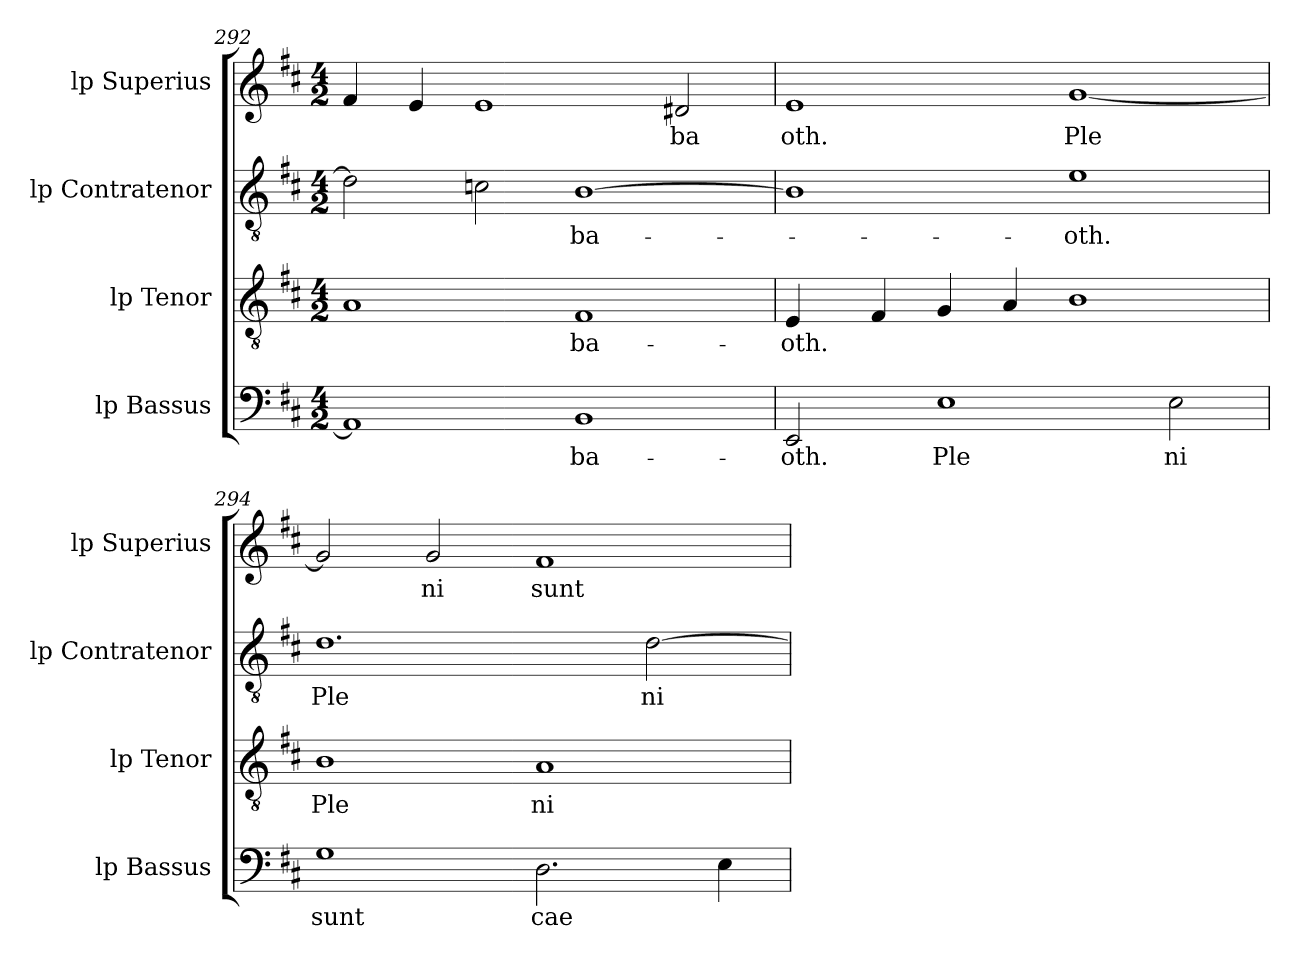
**kern	**text	**kern	**text	**kern	**text	**kern	**text
*part4	*part4	*part3	*part3	*part2	*part2	*part1	*part1
*staff4	*staff4	*staff3	*staff3	*staff2	*staff2	*staff1	*staff1
*I"lp Bassus	*	*I"lp Tenor	*	*I"lp Contratenor	*	*I"lp Superius	*
*I'lp Bassus	*	*I'lp Tenor	*	*I'lp Contratenor	*	*I'lp Superius	*
*clefF4	*	*clefGv2	*	*clefGv2	*	*clefG2	*
*k[f#c#]	*	*k[f#c#]	*	*k[f#c#]	*	*k[f#c#]	*
*D:	*	*D:	*	*D:	*	*D:	*
*M4/2	*	*M4/2	*	*M4/2	*	*M4/2	*
=292	=292	=292	=292	=292	=292	=292	=292
1AA]	.	1A	.	2d\]	.	4f#/	.
.	.	.	.	.	.	4e/	.
.	.	.	.	2cn\	.	1e	.
!	!LO:LY:b:cj	!	!LO:LY:b:cj	!	!LO:LY:b:cj	!	!
1BB	-ba-	1F#	-ba-	[<1B	-ba-	.	.
!	!	!	!	!	!	!	!LO:LY:b:cj
.	.	.	.	.	.	2d#X/	ba
!!LO:PB:g=z
=293	=293	=293	=293	=293	=293	=293	=293
!	!LO:LY:b:cj	!	!LO:LY:b	!	!	!	!LO:LY:b:cj
*	*	*	*	*^	*	*	*
2EE/	-oth.	4E/	-oth.	1B]	8ryy	.	1e	oth.
.	.	.	.	.	1...ryy	.	.	.
.	.	4F#/	.	.	.	.	.	.
!	!LO:LY:b:cj	!	!	!	!	!	!	!
1E	Ple	4G/	.	.	.	.	.	.
.	.	4A/	.	.	.	.	.	.
!	!	!	!	!	!	!LO:LY:b:cj	!	!LO:LY:b:cj
.	.	1B	.	1e	.	-oth.	[<1g	Ple
!	!LO:LY:b:cj	!	!	!	!	!	!	!
2E\	ni	.	.	.	.	.	.	.
=294	=294	=294	=294	=294	=294	=294	=294	=294
!	!LO:LY:b:cj	!	!LO:LY:b:cj	!	!	!LO:LY:b:cj	!	!
*	*	*	*	*v	*v	*	*	*
1G	sunt	1B	Ple	1.d	Ple	2g/]	.
!	!	!	!	!	!	!	!LO:LY:b:cj
.	.	.	.	.	.	2g/	ni
!	!LO:LY:b	!	!LO:LY:b:cj	!	!	!	!LO:LY:b:cj
2.D\	cae	1A	ni	.	.	1f#	sunt
!	!	!	!	!	!LO:LY:b:cj	!	!
.	.	.	.	[>2d\	ni	.	.
4E\	.	.	.	.	.	.	.
=	=	=	=	=	=	=	=
*-	*-	*-	*-	*-	*-	*-	*-
